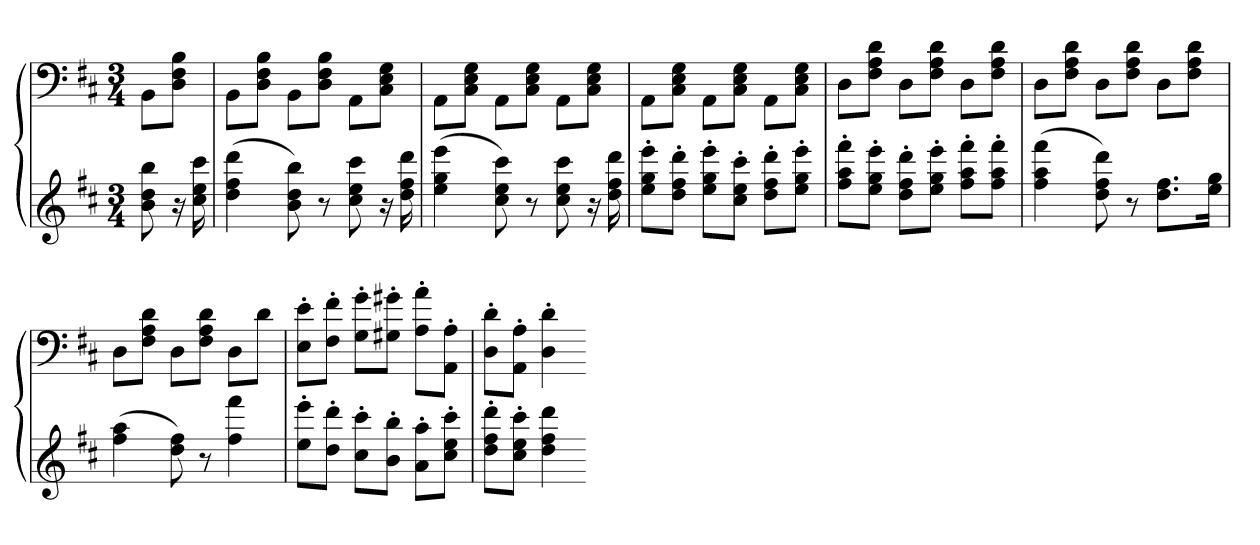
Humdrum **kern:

**kern	**kern
*part1	*part1
*staff2	*staff1
*clefG2	*clefF4
*k[f#c#]	*k[f#c#]
*D:	*D:
*M3/4	*M3/4
=	=
8b 8dd 8bb	8BBL
16r	8D 8F# 8BJ
16cc# 16ee 16ccc#	.
=	=
(4dd 4ff# 4ddd	8BBL
.	8D 8F# 8BJ
8b 8dd 8bb)	8BBL
8r	8D 8F# 8BJ
8cc# 8ee 8ccc#	8AAL
16r	8C# 8E 8GJ
16dd 16ff# 16ddd	.
=	=
(4ee 4gg 4eee	8AAL
.	8C# 8E 8GJ
8cc# 8ee 8ccc#)	8AAL
8r	8C# 8E 8GJ
8cc# 8ee 8ccc#	8AAL
16r	8C# 8E 8GJ
16dd 16ff# 16ddd	.
=	=
8ee' 8gg' 8eee'L	8AAL
8dd' 8ff#' 8ddd'J	8C# 8E 8GJ
8ee' 8gg' 8eee'L	8AAL
8cc#' 8ee' 8ccc#'J	8C# 8E 8GJ
8dd' 8ff#' 8ddd'L	8AAL
8ee' 8gg' 8eee'J	8C# 8E 8GJ
=	=
8ff#' 8aa' 8fff#'L	8DL
8ee' 8gg' 8eee'J	8F# 8A 8dJ
8dd' 8ff#' 8ddd'L	8DL
8ee' 8gg' 8eee'J	8F# 8A 8dJ
8ff#' 8aa' 8fff#'L	8DL
8ff#' 8aa' 8fff#'J	8F# 8A 8dJ
=	=
(4ff# 4aa 4fff#	8DL
.	8F# 8A 8dJ
8dd 8ff# 8ddd)	8DL
8r	8F# 8A 8dJ
8.dd 8.ff#L	8DL
.	8F# 8A 8dJ
16ee 16ggJk	.
=	=
(4ff# 4aa	8DL
.	8F# 8A 8dJ
8dd 8ff#)	8DL
8r	8F# 8A 8dJ
4ff# 4fff#	8DL
.	8dJ
=	=
8ee' 8eee'L	8E' 8e'L
8dd' 8ddd'J	8F#' 8f#'J
8cc#' 8ccc#'L	8G' 8g'L
8b' 8bb'J	8G#X' 8g#X'J
8a' 8aa'L	8A' 8a'L
8cc#' 8ee' 8ccc#'J	8AA' 8A'J
=	=
8dd' 8ff#' 8ddd'L	8D' 8d'L
8cc#' 8ee' 8ccc#'J	8AA' 8A'J
4dd 4ff# 4ddd	4D' 4d'
=-	=-
*-	*-
